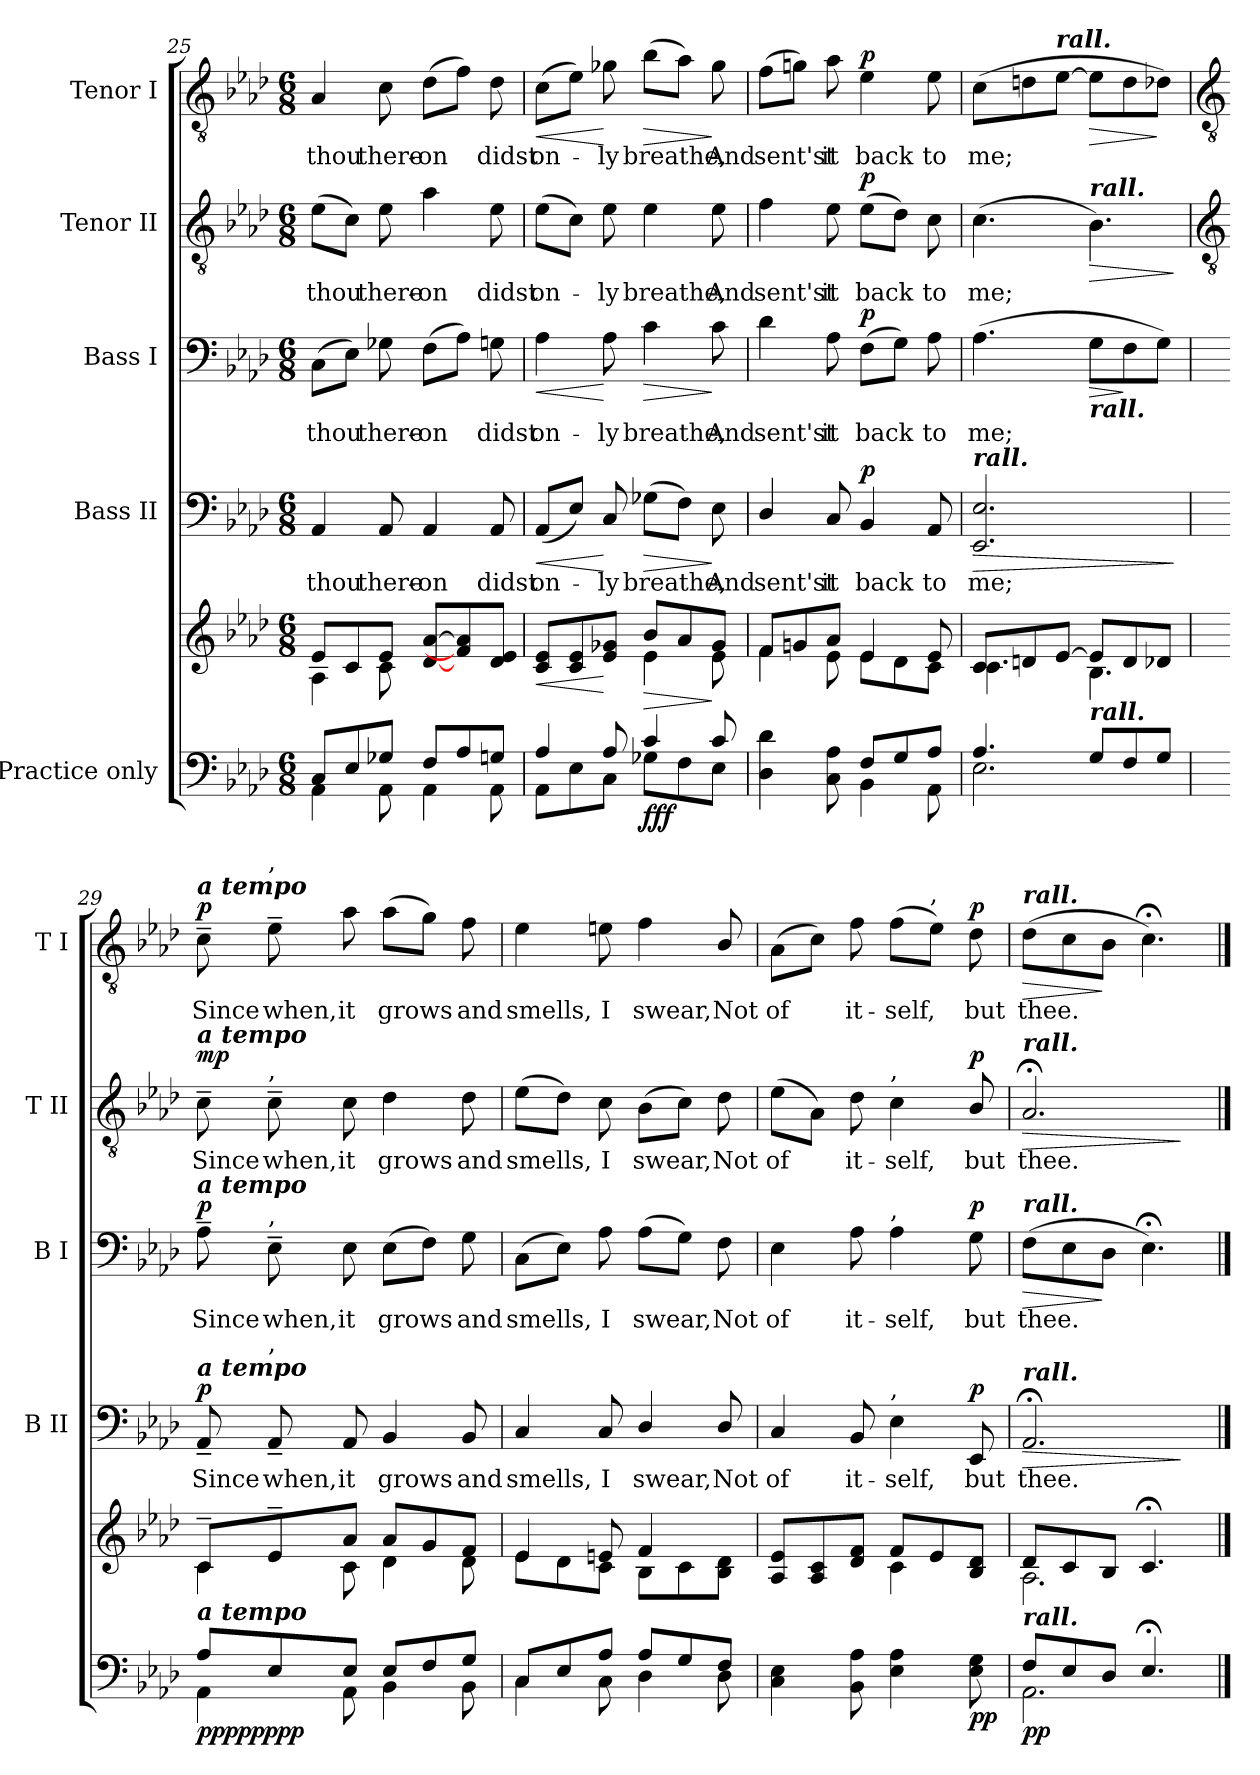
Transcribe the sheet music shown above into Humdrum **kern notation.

**kern	**kern	**dynam	**kern	**text	**dynam	**kern	**text	**dynam	**kern	**text	**dynam	**kern	**text	**dynam
*part5	*part5	*part5	*part4	*part4	*part4	*part3	*part3	*part3	*part2	*part2	*part2	*part1	*part1	*part1
*staff6	*staff5	*staff5/6	*staff4	*staff4	*staff4	*staff3	*staff3	*staff3	*staff2	*staff2	*staff2	*staff1	*staff1	*staff1
*I"Practice only	*	*	*I"Bass II	*	*	*I"Bass I	*	*	*I"Tenor II	*	*	*I"Tenor I	*	*
*	*	*	*I'B II	*	*	*I'B I	*	*	*I'T II	*	*	*I'T I	*	*
!!LO:LB:g=z
*clefF4	*clefG2	*	*clefF4	*	*	*clefF4	*	*	*clefGv2	*	*	*clefGv2	*	*
*k[b-e-a-d-]	*k[b-e-a-d-]	*	*k[b-e-a-d-]	*	*	*k[b-e-a-d-]	*	*	*k[b-e-a-d-]	*	*	*k[b-e-a-d-]	*	*
*A-:	*A-:	*	*A-:	*	*	*A-:	*	*	*A-:	*	*	*A-:	*	*
*M6/8	*M6/8	*	*M6/8	*	*	*M6/8	*	*	*M6/8	*	*	*M6/8	*	*
=25	=25	=25	=25	=25	=25	=25	=25	=25	=25	=25	=25	=25	=25	=25
*^	*^	*	*	*	*	*	*	*	*	*	*	*	*	*
!	!	!	!	!	!	!LO:LY:b	!	!	!LO:LY:b	!	!	!LO:LY:b	!	!	!LO:LY:b	!
8C/L	4AA-\	4A-\	8e-/L	.	4AA-	thou	.	(>8CL	thou	.	(>8e-L	thou	.	4A-	thou	.
8E-/	.	.	8c/	.	.	.	.	8E-J)	.	.	8cJ)	.	.	.	.	.
!	!	!	!	!	!	!LO:LY:b	!	!	!LO:LY:b	!	!	!LO:LY:b	!	!	!LO:LY:b	!
8G-X/J	8AA-\	8c\	8e-/J	.	8AA-	there-	.	8G-X	there-	.	8e-	there-	.	8c	there-	.
!	!	!	!	!	!	!LO:LY:b	!	!	!LO:LY:b	!	!	!LO:LY:b	!	!	!LO:LY:b	!
8F/L	4AA-\	[8d-/ [8a-/L	4.ryy	.	4AA-	-on	.	(>8FL	-on	.	4a-	-on	.	(>8d-L	-on	.
8A-/	.	8f/] 8a-/]	.	.	.	.	.	8A-J)	.	.	.	.	.	8fJ)	.	.
!	!	!	!	!	!	!LO:LY:b	!	!	!LO:LY:b	!	!	!LO:LY:b	!	!	!LO:LY:b	!
8Gn/J	8AA-\	8d-/ 8e-/J	.	.	8AA-	didst	.	8Gn	didst	.	8e-	didst	.	8d-	didst	.
=26	=26	=26	=26	=26	=26	=26	=26	=26	=26	=26	=26	=26	=26	=26	=26	=26
!	!	!	!	!LO:HP:b	!	!LO:LY:b	!LO:HP:b	!	!LO:LY:b	!LO:HP:b	!	!LO:LY:b	!	!	!LO:LY:b	!LO:HP:b
4A-/	8AA-\L	8c/ 8e-/L	4.ryy	<	(8AA-L	on-	<	4A-	on-	<	(>8e-L	on-	.	(>8cL	on-	<
.	8E-\	8c/ 8e-/	.	.	8E-J)	.	.	.	.	.	8cJ)	.	.	8e-J)	.	.
!	!	!	!	!	!	!LO:LY:b	!	!	!LO:LY:b	!	!	!LO:LY:b	!	!	!LO:LY:b	!
8A-/	8C\J	8e-/ 8g-X/J	.	[	8C	ly	[	8A-	-ly	[	8e-	ly	.	8g-X	ly	[
!	!	!	!	!LO:HP:b	!	!LO:LY:b	!LO:HP:b	!	!LO:LY:b	!LO:HP:b	!	!LO:LY:b	!	!	!LO:LY:b	!LO:HP:b
!	!	!	!	!LO:DY:n=1:b=2	!	!	!	!	!	!	!	!	!	!	!	!
!	!	!	!	!LO:DY:n=2:b=2	!	!	!	!	!	!	!	!	!	!	!	!
!	!	!	!	!LO:DY:n=3:b	!	!	!	!	!	!	!	!	!	!	!	!
4c/	8G-X\L	8b-/L	4e-\	> f f f	(>8G-XL	breathe,	>	4c	breathe,	>	4e-	breathe,	.	(>8b-L	breathe,	>
.	8F\	8a-/	.	.	8FJ)	.	.	.	.	.	.	.	.	8a-J)	.	.
!	!	!	!	!	!	!LO:LY:b	!	!	!LO:LY:b	!	!	!LO:LY:b	!	!	!LO:LY:b	!
8c/	8E-\J	8g-/J	8e-\	]	8E-	And	]	8c	And	]	8e-	And	.	8g-	And	]
=27	=27	=27	=27	=27	=27	=27	=27	=27	=27	=27	=27	=27	=27	=27	=27	=27
!	!	!	!	!	!	!LO:LY:b	!	!	!LO:LY:b	!	!	!LO:LY:b	!	!	!LO:LY:b	!
4.ryy	4D-\ 4d-\	8f/L	4f\	.	4D-/	sent'st	.	4d-	sent'st	.	4f	sent'st	.	(>8fL	sent'st	.
.	.	8gn/	.	.	.	.	.	.	.	.	.	.	.	8gnJ)	.	.
!	!	!	!	!	!	!LO:LY:b	!	!	!LO:LY:b	!	!	!LO:LY:b	!	!	!LO:LY:b	!
.	8C\ 8A-\	8a-/J	8e-\	.	8C	it	.	8A-	it	.	8e-	it	.	8a-	it	.
!	!	!	!	!	!	!LO:LY:b	!LO:DY:b	!	!LO:LY:b	!LO:DY:b	!	!LO:LY:b	!LO:DY:b	!	!LO:LY:b	!LO:DY:b
8F/L	4BB-\	4e-/	8e-\L	.	4BB-	back	p	(>8FL	back	p	(>8e-L	back	p	4e-	back	p
8G/	.	.	8d-\	.	.	.	.	8GJ)	.	.	8d-J)	.	.	.	.	.
!	!	!	!	!	!	!LO:LY:b	!	!	!LO:LY:b	!	!	!LO:LY:b	!	!	!LO:LY:b	!
8A-/J	8AA-\	8e-/	8c\J	.	8AA-	to	.	8A-	to	.	8c	to	.	8e-	to	.
=28	=28	=28	=28	=28	=28	=28	=28	=28	=28	=28	=28	=28	=28	=28	=28	=28
!	!	!	!	!	!LO:TX:a:Bi:t=rall.	!	!	!	!	!	!	!	!	!	!	!
!	!	!	!	!	!	!LO:LY:b	!LO:HP:b	!	!LO:LY:b	!	!	!LO:LY:b	!	!	!LO:LY:b	!
4.A-/	2.E-\	8c/L	4.c\	.	2.EE- 2.E-	me;	>	(>4.A-	me;	.	(>4.c	me;	.	(>8cL	me;	.
.	.	8dn/	.	.	.	.	.	.	.	.	.	.	.	8dn	.	.
!	!	!	!	!	!	!	!	!	!	!	!	!	!	!LO:TX:a:Bi:t=rall.	!	!
.	.	[8e-/J	.	.	.	.	.	.	.	.	.	.	.	[8e-J	.	.
!	!	!	!	!	!	!	!	!	!	!	!LO:TX:a:Bi:t=rall.	!	!	!	!	!
!	!	!	!	!	!	!	!	!LO:TX:b:Bi:t=rall.	!	!	!	!	!	!	!	!
!LO:TX:a:Bi:t=rall.	!	!	!	!	!	!	!	!	!	!	!	!	!	!	!	!
!	!	!	!	!	!	!	!	!	!	!LO:HP:b	!	!	!LO:HP:b	!	!	!LO:HP:b
8G/L	.	8e-/L]	4.B-\	.	.	.	.	8GL	.	>	4.B-)	.	>	8e-L]	.	>
8F/	.	8d/	.	.	.	.	.	8F	.	]	.	.	.	8d	.	.
8G/J	.	8d-X/J	.	.	.	.	.	8GJ)	.	.	.	.	.	8d-XJ)	.	]
*v	*v	*	*	*	*	*	*	*	*	*	*	*	*	*	*	*
*	*v	*v	*	*	*	*	*	*	*	*	*	*	*	*	*
.	.	.	.	.	]	.	.	.	.	.	]	.	.	.
!!LO:LB:g=z
=29	=29	=29	=29	=29	=29	=29	=29	=29	=29	=29	=29	=29	=29	=29
*	*	*	*	*	*	*	*	*	*clefGv2	*	*	*clefGv2	*	*
*^	*^	*	*	*	*	*	*	*	*	*	*	*	*	*
!	!	!	!	!	!	!	!	!	!	!	!	!	!	!LO:TX:a:Bi:t=a tempo	!	!
!	!	!	!	!	!	!	!	!	!	!	!LO:TX:a:Bi:t=a tempo	!	!	!	!	!
!	!	!	!	!	!	!	!	!LO:TX:a:Bi:t=a tempo	!	!	!	!	!	!	!	!
!	!	!	!	!	!LO:TX:a:Bi:t=a tempo	!	!	!	!	!	!	!	!	!	!	!
!LO:TX:a:Bi:t=a tempo	!	!	!	!	!	!	!	!	!	!	!	!	!	!	!	!
!	!	!	!	!LO:DY:b=2	!	!LO:LY:b	!	!	!LO:LY:b	!	!	!LO:LY:b	!	!	!LO:LY:b	!
!	!	!	!	!LO:DY:n=1:b=2	!	!	!	!	!	!	!	!	!	!	!	!
!	!	!	!	!LO:DY:n=2:b=2	!	!	!	!	!	!	!	!	!	!	!	!
!	!	!	!	!LO:DY:n=3:b=2	!	!	!	!	!	!	!	!	!	!	!	!
!	!	!	!	!LO:DY:n=4:b	!	!	!	!	!	!	!	!	!	!	!	!
!	!	!	!	!LO:DY:n=5:b	!	!	!	!	!	!	!	!	!	!	!	!
!	!	!	!	!LO:DY:n=6:b	!	!	!	!	!	!	!	!	!	!	!	!
!	!	!	!	!LO:DY:n=7:b	!	!	!LO:DY:b	!	!	!LO:DY:b	!	!	!LO:DY:b	!	!	!LO:DY:b
8A-/L	4AA-\	8c~/L	4c\	p p p p p p p p	8AA-~	Since	p	8A-~	Since	p	8c~	Since	mp	8c~	Since	p
!	!	!	!	!	!	!	!	!	!	!	!	!	!	!LO:TX:a:t=,	!	!
!	!	!	!	!	!	!	!	!	!	!	!LO:TX:a:t=,	!	!	!	!	!
!	!	!	!	!	!	!	!	!LO:TX:a:t=,	!	!	!	!	!	!	!	!
!	!	!	!	!	!LO:TX:a:t=,	!	!	!	!	!	!	!	!	!	!	!
!	!	!	!	!	!	!LO:LY:b	!	!	!LO:LY:b	!	!	!LO:LY:b	!	!	!LO:LY:b	!
8E-/	.	8e-~/	.	.	8AA-~	when,	.	8E-~	when,	.	8c~	when,	.	8e-~	when,	.
!	!	!	!	!	!	!LO:LY:b	!	!	!LO:LY:b	!	!	!LO:LY:b	!	!	!LO:LY:b	!
8E-/J	8AA-\	8a-/J	8c\	.	8AA-	it	.	8E-	it	.	8c	it	.	8a-	it	.
!	!	!	!	!	!	!LO:LY:b	!	!	!LO:LY:b	!	!	!LO:LY:b	!	!	!LO:LY:b	!
8E-/L	4BB-\	8a-/L	4d-\	.	4BB-	grows	.	(>8E-L	grows	.	4d-	grows	.	(>8a-L	grows	.
8F/	.	8g/	.	.	.	.	.	8FJ)	.	.	.	.	.	8gJ)	.	.
!	!	!	!	!	!	!LO:LY:b	!	!	!LO:LY:b	!	!	!LO:LY:b	!	!	!LO:LY:b	!
8G/J	8BB-\	8f/J	8d-\	.	8BB-	and	.	8G	and	.	8d-	and	.	8f	and	.
=30	=30	=30	=30	=30	=30	=30	=30	=30	=30	=30	=30	=30	=30	=30	=30	=30
!	!	!	!	!	!	!LO:LY:b	!	!	!LO:LY:b	!	!	!LO:LY:b	!	!	!LO:LY:b	!
8C/L	4C\	4e-/	8e-\L	.	4C	smells,	.	(>8CL	smells,	.	(>8e-L	smells,	.	4e-	smells,	.
8E-/	.	.	8d-\	.	.	.	.	8E-J)	.	.	8d-J)	.	.	.	.	.
!	!	!	!	!	!	!LO:LY:b	!	!	!LO:LY:b	!	!	!LO:LY:b	!	!	!LO:LY:b	!
8A-/J	8C\	8en/	8c\J	.	8C	I	.	8A-	I	.	8c	I	.	8en	I	.
!	!	!	!	!	!	!LO:LY:b	!	!	!LO:LY:b	!	!	!LO:LY:b	!	!	!LO:LY:b	!
8A-/L	4D-\	4f/	8B-\L	.	4D-/	swear,	.	(>8A-L	swear,	.	(>8B-L	swear,	.	4f	swear,	.
8G/	.	.	8c\	.	.	.	.	8GJ)	.	.	8cJ)	.	.	.	.	.
!	!	!	!	!	!	!LO:LY:b	!	!	!LO:LY:b	!	!	!LO:LY:b	!	!	!LO:LY:b	!
8F/J	8D-\	8ryy	8B-\ 8d-\J	.	8D-/	Not	.	8F	Not	.	8d-	Not	.	8B-/	Not	.
=31	=31	=31	=31	=31	=31	=31	=31	=31	=31	=31	=31	=31	=31	=31	=31	=31
!	!	!	!	!	!	!LO:LY:b	!	!	!LO:LY:b	!	!	!LO:LY:b	!	!	!LO:LY:b	!
2.ryy	4C\ 4E-\	8A-/ 8e-/L	4.ryy	.	4C	of	.	4E-	of	.	(>8e-L	of	.	(>8A-L	of	.
.	.	8A-/ 8c/	.	.	.	.	.	.	.	.	8A-J)	.	.	8cJ)	.	.
!	!	!	!	!	!	!LO:LY:b	!	!	!LO:LY:b	!	!	!LO:LY:b	!	!	!LO:LY:b	!
.	8BB-\ 8A-\	8d-/ 8f/J	.	.	8BB-	it-	.	8A-	it-	.	8d-	it-	.	8f	it-	.
!	!	!	!	!	!	!	!	!	!	!	!LO:TX:a:t=,	!	!	!	!	!
!	!	!	!	!	!	!	!	!LO:TX:a:t=,	!	!	!	!	!	!	!	!
!	!	!	!	!	!LO:TX:a:t=,	!	!	!	!	!	!	!	!	!	!	!
!	!	!	!	!	!	!LO:LY:b	!	!	!LO:LY:b	!	!	!LO:LY:b	!	!	!LO:LY:b	!
.	4E-\ 4A-\	8f/L	4c\	.	4E-	-self,	.	4A-	-self,	.	4c	-self,	.	(>8fL	-self,	.
!	!	!	!	!	!	!	!	!	!	!	!	!	!	!LO:TX:a:t=,	!	!
.	.	8e-/	.	.	.	.	.	.	.	.	.	.	.	8e-J)	.	.
!	!	!	!	!LO:DY:b=2	!	!LO:LY:b	!	!	!LO:LY:b	!	!	!LO:LY:b	!	!	!LO:LY:b	!
!	!	!	!	!LO:DY:n=1:b	!	!	!LO:DY:b	!	!	!LO:DY:b	!	!	!LO:DY:b	!	!	!LO:DY:b
.	8E-\ 8G\	8B-/ 8d-/J	8ryy	p p	8EE-	but	p	8G	but	p	8B-/	but	p	8d-	but	p
=32	=32	=32	=32	=32	=32	=32	=32	=32	=32	=32	=32	=32	=32	=32	=32	=32
!	!	!	!	!	!	!	!	!	!	!	!	!	!	!LO:TX:a:Bi:t=rall.	!	!
!	!	!	!	!	!	!	!	!	!	!	!LO:TX:a:Bi:t=rall.	!	!	!	!	!
!	!	!	!	!	!	!	!	!LO:TX:a:Bi:t=rall.	!	!	!	!	!	!	!	!
!	!	!	!	!	!LO:TX:a:Bi:t=rall.	!	!	!	!	!	!	!	!	!	!	!
!LO:TX:a:Bi:t=rall.	!	!	!	!	!	!	!	!	!	!	!	!	!	!	!	!
!	!	!	!	!LO:DY:b=2	!	!LO:LY:b	!LO:HP:b	!	!LO:LY:b	!LO:HP:b	!	!LO:LY:b	!LO:HP:b	!	!LO:LY:b	!LO:HP:b
!	!	!	!	!LO:DY:n=1:b	!	!	!	!	!	!	!	!	!	!	!	!
8F/L	2.AA-\	8d-/L	2.A-\	p p	2.AA-;<	thee.	>	(>8FL	thee.	>	2.A-;<	thee.	>	(>8d-L	thee.	>
8E-/	.	8c/	.	.	.	.	.	8E-	.	.	.	.	.	8c	.	.
8D-/J	.	8B-/J	.	.	.	.	.	8D-J	.	]	.	.	.	8B-J	.	]
4.E-;/	.	4.c;</	.	.	.	.	.	4.E-;<)	.	.	.	.	.	4.c;<)	.	.
*v	*v	*	*	*	*	*	*	*	*	*	*	*	*	*	*	*
*	*v	*v	*	*	*	*	*	*	*	*	*	*	*	*	*
.	.	.	.	.	]	.	.	.	.	.	]	.	.	.
==	==	==	==	==	==	==	==	==	==	==	==	==	==	==
*-	*-	*-	*-	*-	*-	*-	*-	*-	*-	*-	*-	*-	*-	*-
